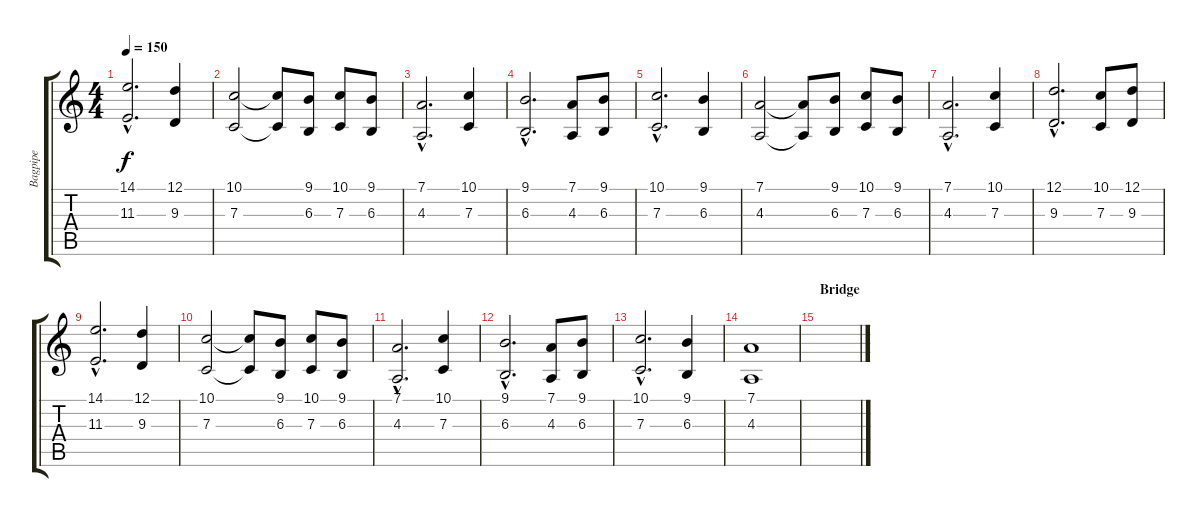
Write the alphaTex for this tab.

\track ("Bagpipe" "Bagpipe") {instrument bagpipe}
\staff {score tabs}
\tuning (D4 A3 F3 C3 G2 C2) {hide}
\ts (4 4)
\tempo 150
\clef g2
\ks c
(14.1{hac} 11.3{hac}).2{d dy f} (12.1 9.3).4 |
(10.1 7.3).2 (10.1{t} 7.3{t}).8 (9.1 6.3).8 (10.1 7.3).8 (9.1 6.3).8 |
(7.1{hac} 4.3{hac}).2{d} (10.1 7.3).4 |
(9.1{hac} 6.3{hac}).2{d} (7.1 4.3).8 (9.1 6.3).8 |
(10.1{hac} 7.3{hac}).2{d} (9.1 6.3).4 |
(7.1 4.3).2 (7.1{t} 4.3{t}).8 (9.1 6.3).8 (10.1 7.3).8 (9.1 6.3).8 |
(7.1{hac} 4.3{hac}).2{d} (10.1 7.3).4 |
(12.1{hac} 9.3{hac}).2{d} (10.1 7.3).8 (12.1 9.3).8 |
(14.1{hac} 11.3{hac}).2{d} (12.1 9.3).4 |
(10.1 7.3).2 (10.1{t} 7.3{t}).8 (9.1 6.3).8 (10.1 7.3).8 (9.1 6.3).8 |
(7.1{hac} 4.3{hac}).2{d} (10.1 7.3).4 |
(9.1{hac} 6.3{hac}).2{d} (7.1 4.3).8 (9.1 6.3).8 |
(10.1{hac} 7.3{hac}).2{d} (9.1 6.3).4 |
(7.1 4.3).1 |
\section ("" "Bridge")
